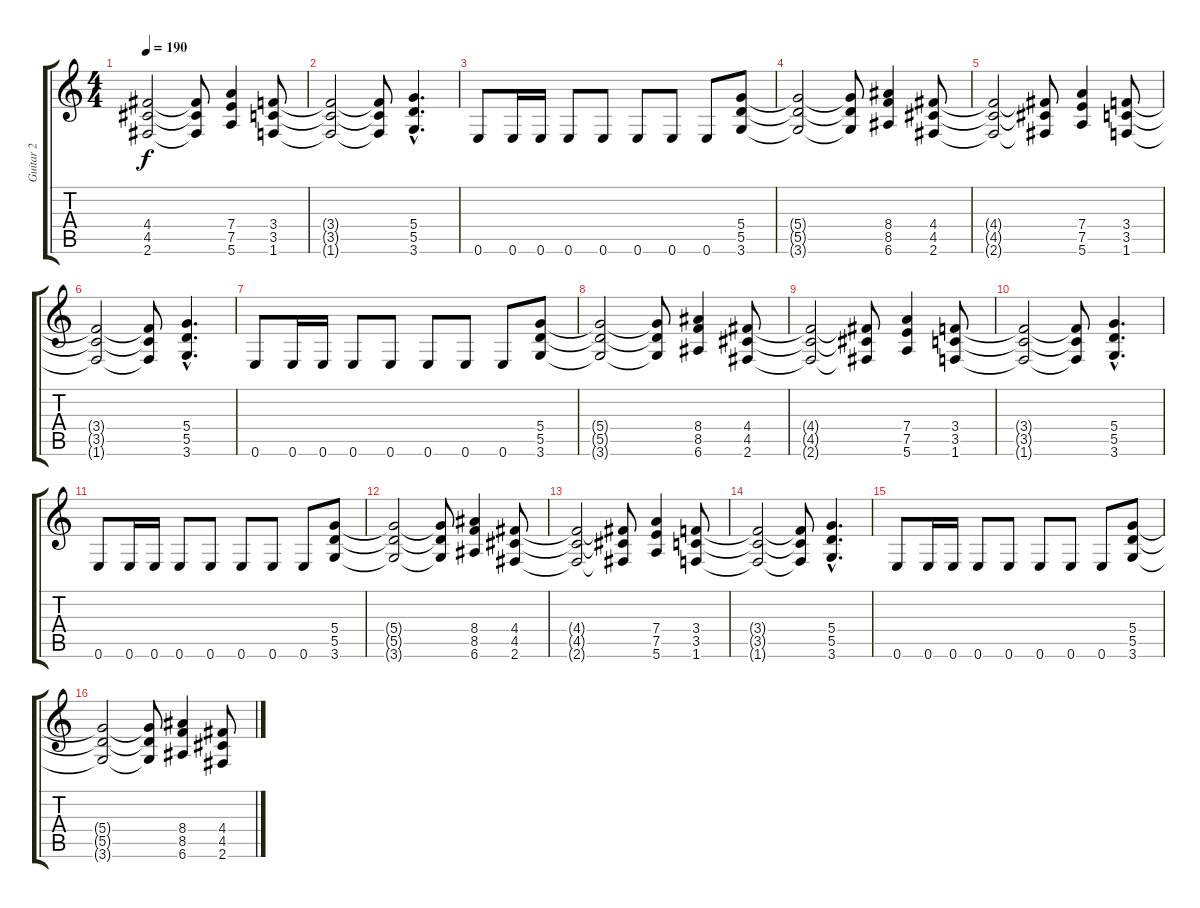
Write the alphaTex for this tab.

\track ("Guitar 2" "Guitar 2") {instrument distortionguitar}
\staff {score tabs}
\tuning (E4 B3 G3 D3 A2 E2) {hide}
\ts (4 4)
\tempo 190
\clef g2
\ks c
(4.4{t} 4.5{t} 2.6{t}).2{dy f} (4.4{t} 4.5{t} 2.6{t}).8 (7.4 7.5 5.6).4 (3.4 3.5 1.6).8 |
(3.4{t} 3.5{t} 1.6{t}).2 (3.4{t} 3.5{t} 1.6{t}).8 (5.4{hac} 5.5{hac} 3.6{hac}).4{d} |
0.6.8 0.6.16 0.6.16 0.6.8 0.6.8 0.6.8 0.6.8 0.6.8 (5.4 5.5 3.6).8 |
(5.4{t} 5.5{t} 3.6{t}).2 (5.4{t} 5.5{t} 3.6{t}).8 (8.4 8.5 6.6).4 (4.4 4.5 2.6).8 |
(4.4{t} 4.5{t} 2.6{t}).2 (4.4{t} 4.5{t} 2.6{t}).8 (7.4 7.5 5.6).4 (3.4 3.5 1.6).8 |
(3.4{t} 3.5{t} 1.6{t}).2 (3.4{t} 3.5{t} 1.6{t}).8 (5.4{hac} 5.5{hac} 3.6{hac}).4{d} |
0.6.8 0.6.16 0.6.16 0.6.8 0.6.8 0.6.8 0.6.8 0.6.8 (5.4 5.5 3.6).8 |
(5.4{t} 5.5{t} 3.6{t}).2 (5.4{t} 5.5{t} 3.6{t}).8 (8.4 8.5 6.6).4 (4.4 4.5 2.6).8 |
(4.4{t} 4.5{t} 2.6{t}).2 (4.4{t} 4.5{t} 2.6{t}).8 (7.4 7.5 5.6).4 (3.4 3.5 1.6).8 |
(3.4{t} 3.5{t} 1.6{t}).2 (3.4{t} 3.5{t} 1.6{t}).8 (5.4{hac} 5.5{hac} 3.6{hac}).4{d} |
0.6.8 0.6.16 0.6.16 0.6.8 0.6.8 0.6.8 0.6.8 0.6.8 (5.4 5.5 3.6).8 |
(5.4{t} 5.5{t} 3.6{t}).2 (5.4{t} 5.5{t} 3.6{t}).8 (8.4 8.5 6.6).4 (4.4 4.5 2.6).8 |
(4.4{t} 4.5{t} 2.6{t}).2 (4.4{t} 4.5{t} 2.6{t}).8 (7.4 7.5 5.6).4 (3.4 3.5 1.6).8 |
(3.4{t} 3.5{t} 1.6{t}).2 (3.4{t} 3.5{t} 1.6{t}).8 (5.4{hac} 5.5{hac} 3.6{hac}).4{d} |
0.6.8 0.6.16 0.6.16 0.6.8 0.6.8 0.6.8 0.6.8 0.6.8 (5.4 5.5 3.6).8 |
(5.4{t} 5.5{t} 3.6{t}).2 (5.4{t} 5.5{t} 3.6{t}).8 (8.4 8.5 6.6).4 (4.4 4.5 2.6).8
